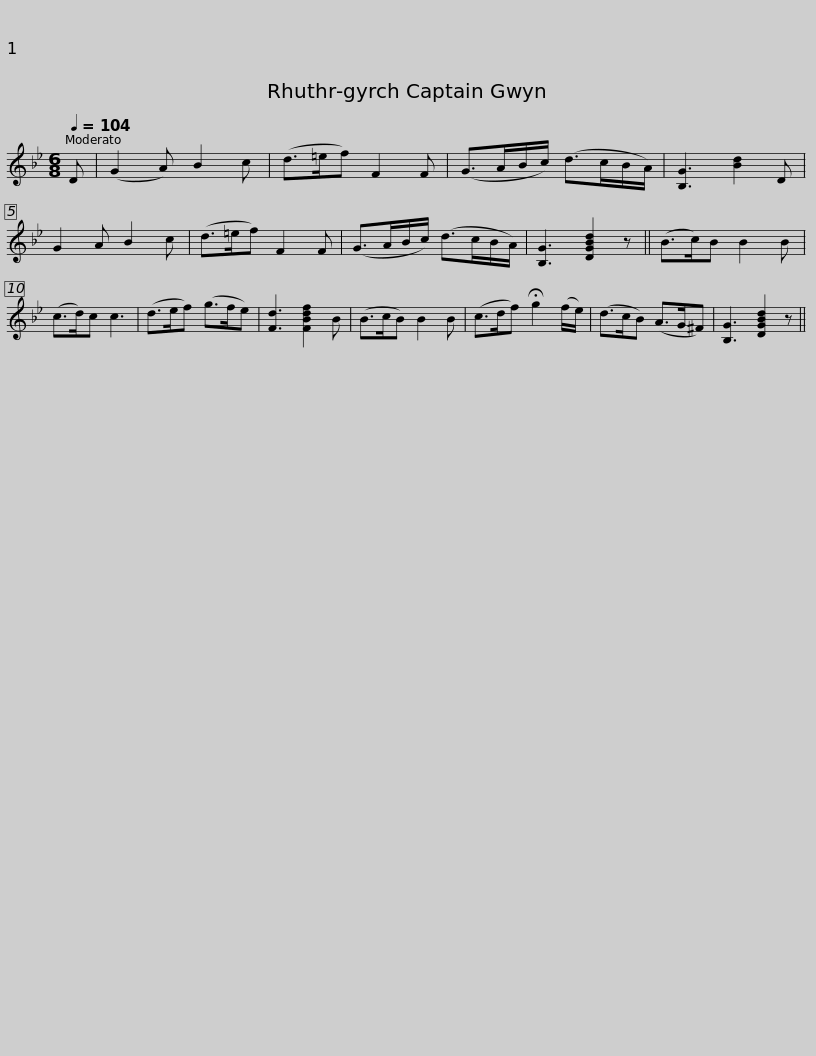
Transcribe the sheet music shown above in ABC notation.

X:1
L:1/8
Q:1/4=104
M:6/8
I:linebreak $
K:Gmin
V:1 treble
V:1
 D | (G2 A) B2 c | (d>=ef) F2 F | (G>AB/c/) (d>cB/A/) | [B,G]3 [Bd]2 D | %5
 G2 A B2 c | (d>=ef) F2 F |$ (G>AB/c/) (d>cB/A/) | [B,G]3 [DGBd]2 z || (B>c)B B2 B | %10
 (c>d)c c3 | (d>ef) (g>fe) | [Fd]3 [FBdf]2 B | (B>cB) B2 B | (c>df) !fermata!g2 (f/e/) |$ %15
 (d>cB) (A>G^F) | [B,G]3 [DGBd]2 z || %17
